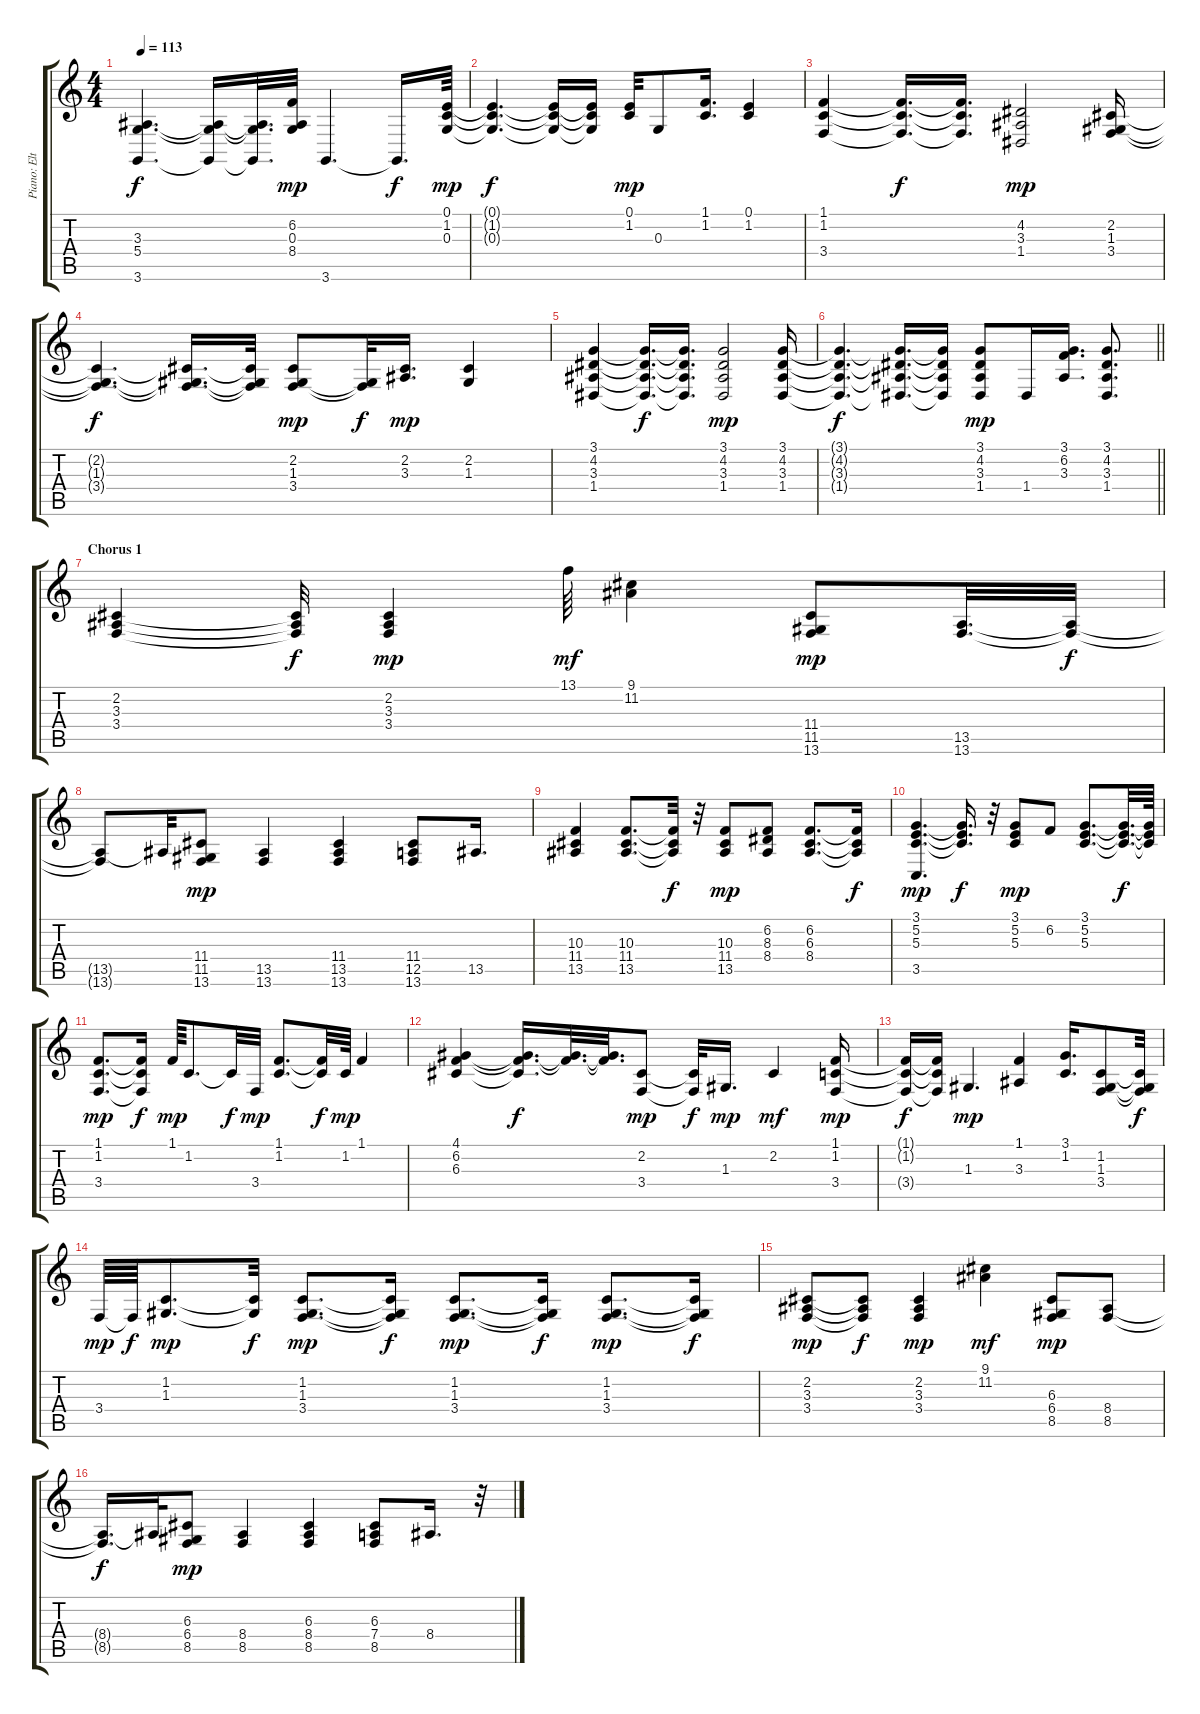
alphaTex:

\track ("Piano: Elton John" "Piano: Elt") {instrument acousticgrandpiano}
\staff {score tabs}
\tuning (E4 B3 G3 D3 A2 E2) {hide}
\ts (4 4)
\tempo 113
\clef g2
\ks c
(3.3{t} 5.4{t} 3.6{t}).4{d dy f} (3.3{t} 5.4{t} 3.6{t}).16 (3.3{t} 5.4{t} 3.6{t}).32{d} (6.2 0.3 8.4).32{dy mp} 3.6.4{d} 3.6{t}.16{d dy f} (0.1 1.2 0.3).64{dy mp} |
(0.1{t} 1.2{t} 0.3{t}).4{d dy f} (0.1{t} 1.2{t} 0.3{t}).16 (0.1{t} 1.2{t} 0.3{t}).16 (0.1 1.2).32{dy mp} 0.3.8 (1.1 1.2).16{d} (0.1 1.2).4 |
(1.1 1.2 3.4).4 (1.1{t} 1.2{t} 3.4{t}).16{d dy f} (1.1{t} 1.2{t} 3.4{t}).16{d} (4.2 3.3 1.4).2{dy mp} (2.2 1.3 3.4).16 |
(2.2{t} 1.3{t} 3.4{t}).4{d dy f} (2.2{t} 1.3{t} 3.4{t}).16{d} (2.2{t} 1.3{t} 3.4{t}).32 (2.2 1.3 3.4).8{dy mp} (1.3{t} 3.4{t}).32{dy f} (2.2 3.3).16{d dy mp} (2.2 1.3).4 |
(3.1 4.2 3.3 1.4).4 (3.1{t} 4.2{t} 3.3{t} 1.4{t}).16{d dy f} (3.1{t} 4.2{t} 3.3{t} 1.4{t}).16{d} (3.1 4.2 3.3 1.4).2{dy mp} (3.1 4.2 3.3 1.4).16 |
\barLineRight lightlight
(3.1{t} 4.2{t} 3.3{t} 1.4{t}).4{d dy f} (3.1{t} 4.2{t} 3.3{t} 1.4{t}).16{d} (3.1{t} 4.2{t} 3.3{t} 1.4{t}).16 (3.1 4.2 3.3 1.4).8{dy mp} 1.4.16 (3.1 6.2 3.3).16{d} (3.1 4.2 3.3 1.4).8{d} |
\section ("" "Chorus 1")
(2.2 3.3 3.4).4 (2.2{t} 3.3{t} 3.4{t}).32{dy f} (2.2 3.3 3.4).4{dy mp} 13.1.64{dy mf} (9.1 11.2).4 (11.4 11.5 13.6).8{dy mp} (13.5 13.6).32{d} (13.5{t} 13.6{t}).32{dy f} |
(13.5{t} 13.6{t}).8 13.5{t}.32 (11.4 11.5 13.6).8{dy mp} (13.5 13.6).4 (11.4 13.5 13.6).4 (11.4 12.5 13.6).8 13.5.16{d} |
(10.3 11.4 13.5).4 (10.3 11.4 13.5).8{d} (10.3{t} 11.4{t} 13.5{t}).32{dy f} r.32 (10.3 11.4 13.5).8{dy mp} (6.2 8.3 8.4).8 (6.2 6.3 8.4).8{d} (6.2{t} 6.3{t} 8.4{t}).16{dy f} |
(3.1 5.2 5.3 3.5).4{d dy mp} (3.1{t} 5.2{t} 5.3{t}).16{d dy f} r.32 (3.1 5.2 5.3).8{dy mp} 6.2.8 (3.1 5.2 5.3).8{d} (3.1{t} 5.2{t} 5.3{t}).32{d dy f} (3.1{t} 5.2{t} 5.3{t}).64 |
(1.1 1.2 3.4).8{d dy mp} (1.1{t} 1.2{t} 3.4{t}).16{dy f} 1.1.64{dy mp} 1.2.8{d} 1.2{t}.32{dy f} 3.4.32{dy mp} (1.1 1.2).8{d} (1.1{t} 1.2{t}).32{dy f} 1.2.64{dy mp} 1.1.4 |
(4.1 6.2 6.3).4 (4.1{t} 6.2{t} 6.3{t}).16{d dy f} (4.1{t} 6.2{t}).32{d} (4.1{t} 6.2{t}).32{d} (2.2 3.4).8{dy mp} (2.2{t} 3.4{t}).32{dy f} 1.3.16{d dy mp} 2.2.4{dy mf} (1.1 1.2 3.4).16{dy mp} |
(1.1{t} 1.2{t} 3.4{t}).16{dy f} (1.1{t} 1.2{t} 3.4{t}).16 1.3.4{d dy mp} (1.1 3.3).4 (3.1 1.2).16{d} (1.2 1.3 3.4).8 (1.2{t} 1.3{t} 3.4{t}).32{dy f} |
3.4.64{dy mp} 3.4{t}.64{dy f} (1.2 1.3).8{d dy mp} (1.2{t} 1.3{t}).32{dy f} (1.2 1.3 3.4).8{d dy mp} (1.2{t} 1.3{t} 3.4{t}).16{dy f} (1.2 1.3 3.4).8{d dy mp} (1.2{t} 1.3{t} 3.4{t}).16{dy f} (1.2 1.3 3.4).8{d dy mp} (1.2{t} 1.3{t} 3.4{t}).16{dy f} |
(2.2 3.3 3.4).8{dy mp} (2.2{t} 3.3{t} 3.4{t}).8{dy f} (2.2 3.3 3.4).4{dy mp} (9.1 11.2).4{dy mf} (6.3 6.4 8.5).8{dy mp} (8.4 8.5).8 |
(8.4{t} 8.5{t}).16{d dy f} 8.4{t}.32 (6.3 6.4 8.5).8{dy mp} (8.4 8.5).4 (6.3 8.4 8.5).4 (6.3 7.4 8.5).8 8.4.16{d} r.32
